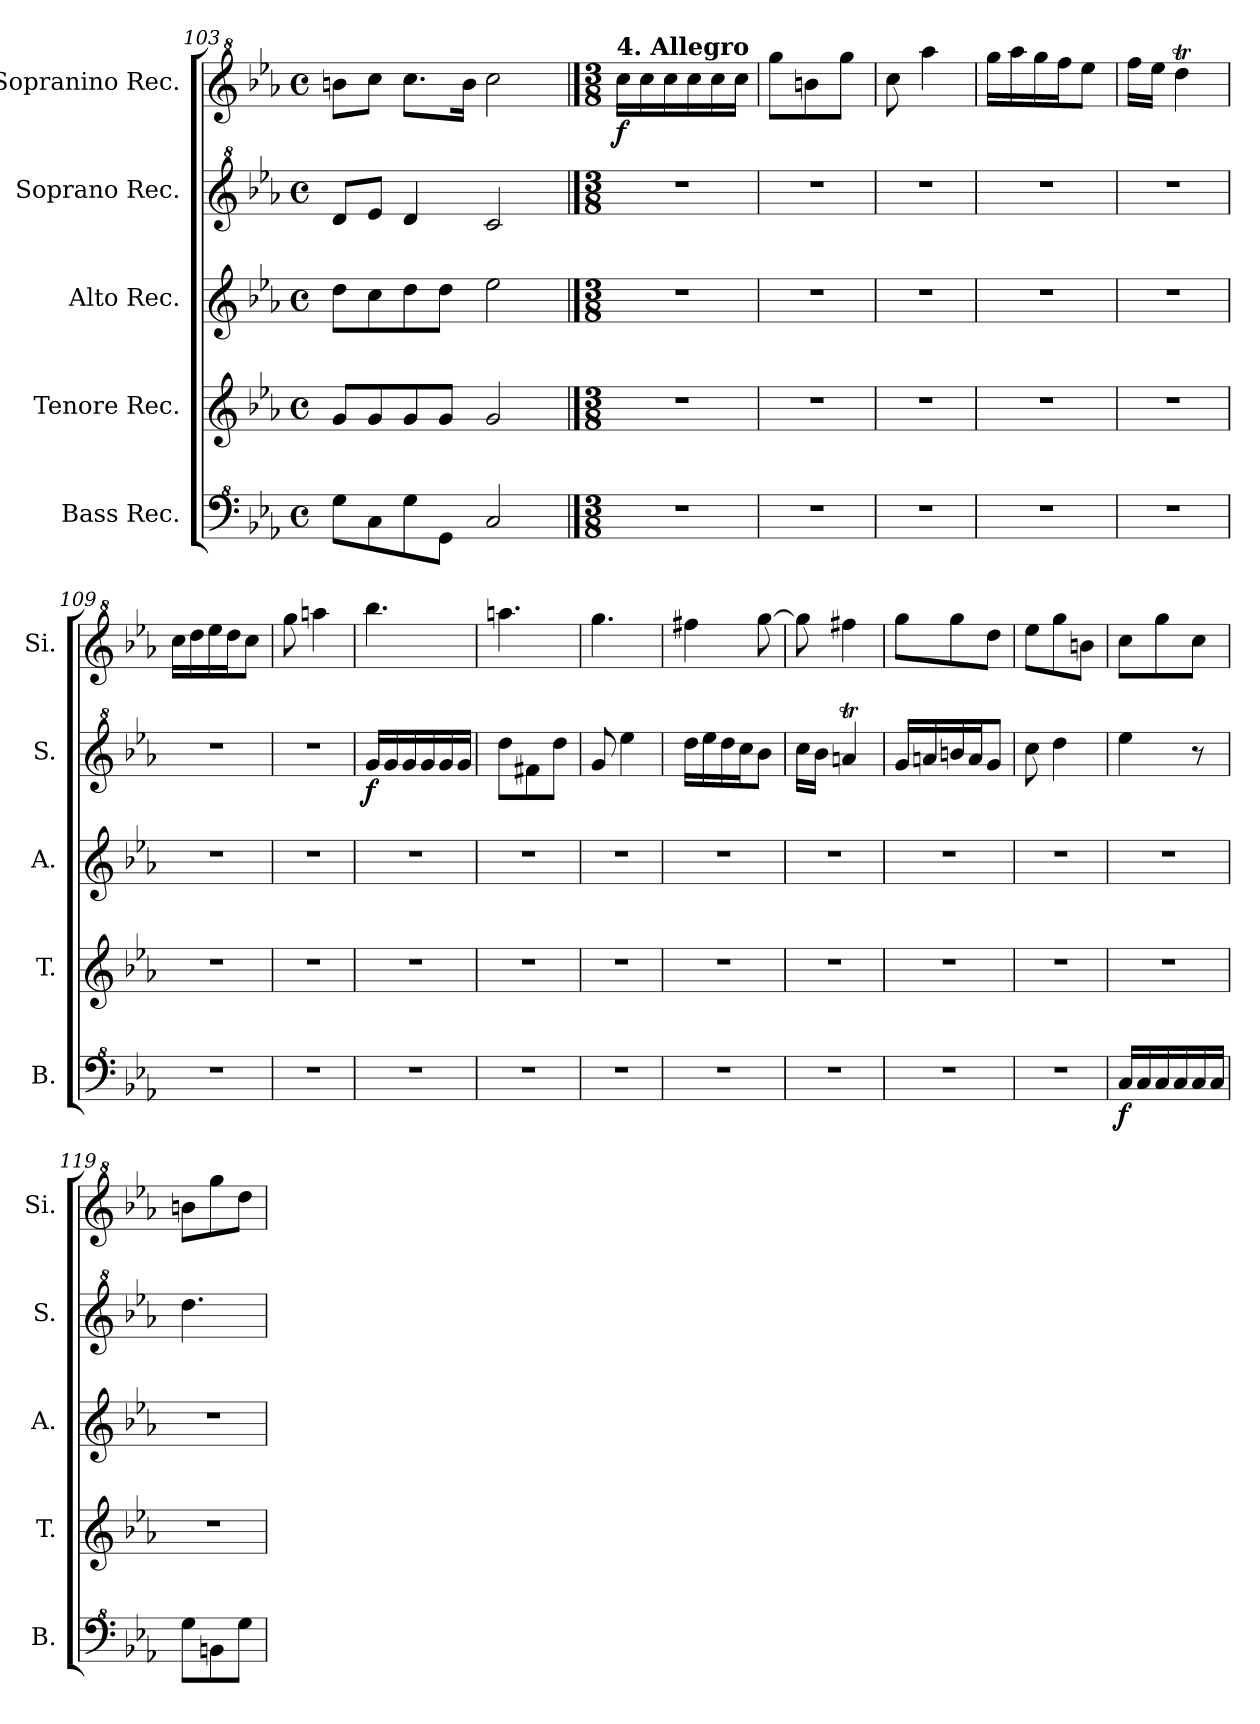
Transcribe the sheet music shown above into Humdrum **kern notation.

**kern	**dynam	**kern	**kern	**kern	**dynam	**kern	**dynam
*part5	*part5	*part4	*part3	*part2	*part2	*part1	*part1
*staff5	*staff5	*staff4	*staff3	*staff2	*staff2	*staff1	*staff1
*I"Bass Rec.	*	*I"Tenore Rec.	*I"Alto Rec.	*I"Soprano Rec.	*	*I"Sopranino Rec.	*
*I'B.	*	*I'T.	*I'A.	*I'S.	*	*I'Si.	*
*clefF^4	*	*clefG2	*clefG2	*clefG^2	*	*clefG^2	*
*k[b-e-a-]	*	*k[b-e-a-]	*k[b-e-a-]	*k[b-e-a-]	*	*k[b-e-a-]	*
*M4/4	*	*M4/4	*M4/4	*M4/4	*	*M4/4	*
*met(c)	*	*met(c)	*met(c)	*met(c)	*	*met(c)	*
=103	=103	=103	=103	=103	=103	=103	=103
8g\L	.	8g/L	8dd\L	8dd/L	.	8bbn\L	.
8c\	.	8g/	8cc\	8ee-/J	.	8ccc\J	.
8g\	.	8g/	8dd\	4dd/	.	8.ccc\L	.
8G\J	.	8g/J	8dd\J	.	.	.	.
.	.	.	.	.	.	16bb\Jk	.
2c/	.	2g/	2ee-\	2cc/	.	2ccc\	.
!!LO:LB:g=z
==104	==104	==104	==104	==104	==104	==104	==104
*M3/8	*	*M3/8	*M3/8	*M3/8	*	*M3/8	*
*	*	*	*	*	*	*MM90	*
!	!	!	!	!	!	!LO:TX:a:B:t=4. Allegro	!
!	!	!	!	!	!	!	!LO:DY:b
4.r	.	4.r	4.r	4.r	.	16ccc\LL	f
.	.	.	.	.	.	16ccc\	.
.	.	.	.	.	.	16ccc\	.
.	.	.	.	.	.	16ccc\	.
.	.	.	.	.	.	16ccc\	.
.	.	.	.	.	.	16ccc\JJ	.
=105	=105	=105	=105	=105	=105	=105	=105
4.r	.	4.r	4.r	4.r	.	8ggg\L	.
.	.	.	.	.	.	8bbn\	.
.	.	.	.	.	.	8ggg\J	.
=106	=106	=106	=106	=106	=106	=106	=106
4.r	.	4.r	4.r	4.r	.	8ccc\	.
.	.	.	.	.	.	4aaa-\	.
=107	=107	=107	=107	=107	=107	=107	=107
4.r	.	4.r	4.r	4.r	.	16ggg\LL	.
.	.	.	.	.	.	16aaa-\	.
.	.	.	.	.	.	16ggg\	.
.	.	.	.	.	.	16fff\J	.
.	.	.	.	.	.	8eee-\J	.
=108	=108	=108	=108	=108	=108	=108	=108
4.r	.	4.r	4.r	4.r	.	16fff\LL	.
.	.	.	.	.	.	16eee-\JJ	.
.	.	.	.	.	.	4dddt\	.
=109	=109	=109	=109	=109	=109	=109	=109
4.r	.	4.r	4.r	4.r	.	16ccc\LL	.
.	.	.	.	.	.	16ddd\	.
.	.	.	.	.	.	16eee-\	.
.	.	.	.	.	.	16ddd\J	.
.	.	.	.	.	.	8ccc\J	.
=110	=110	=110	=110	=110	=110	=110	=110
4.r	.	4.r	4.r	4.r	.	8ggg\	.
.	.	.	.	.	.	4aaan\	.
=111	=111	=111	=111	=111	=111	=111	=111
!	!	!	!	!	!LO:DY:b	!	!
4.r	.	4.r	4.r	16gg/LL	f	4.bbb-\	.
.	.	.	.	16gg/	.	.	.
.	.	.	.	16gg/	.	.	.
.	.	.	.	16gg/	.	.	.
.	.	.	.	16gg/	.	.	.
.	.	.	.	16gg/JJ	.	.	.
=112	=112	=112	=112	=112	=112	=112	=112
4.r	.	4.r	4.r	8ddd\L	.	4.aaan\	.
.	.	.	.	8ff#X\	.	.	.
.	.	.	.	8ddd\J	.	.	.
=113	=113	=113	=113	=113	=113	=113	=113
4.r	.	4.r	4.r	8gg/	.	4.ggg\	.
.	.	.	.	4eee-\	.	.	.
=114	=114	=114	=114	=114	=114	=114	=114
4.r	.	4.r	4.r	16ddd\LL	.	4fff#X\	.
.	.	.	.	16eee-\	.	.	.
.	.	.	.	16ddd\	.	.	.
.	.	.	.	16ccc\J	.	.	.
.	.	.	.	8bb-\J	.	[8ggg\	.
=115	=115	=115	=115	=115	=115	=115	=115
4.r	.	4.r	4.r	16ccc\LL	.	8ggg\]	.
.	.	.	.	16bb-\JJ	.	.	.
.	.	.	.	4aant/	.	4fff#X\	.
=116	=116	=116	=116	=116	=116	=116	=116
4.r	.	4.r	4.r	16gg/LL	.	8ggg\L	.
.	.	.	.	16aan/	.	.	.
.	.	.	.	16bbn/	.	8ggg\	.
.	.	.	.	16aa/J	.	.	.
.	.	.	.	8gg/J	.	8ddd\J	.
=117	=117	=117	=117	=117	=117	=117	=117
4.r	.	4.r	4.r	8ccc\	.	8eee-\L	.
.	.	.	.	4ddd\	.	8ggg\	.
.	.	.	.	.	.	8bbn\J	.
!!LO:LB:g=z
=118	=118	=118	=118	=118	=118	=118	=118
!	!LO:DY:b	!	!	!	!	!	!
16c/LL	f	4.r	4.r	4eee-\	.	8ccc\L	.
16c/	.	.	.	.	.	.	.
16c/	.	.	.	.	.	8ggg\	.
16c/	.	.	.	.	.	.	.
16c/	.	.	.	8r	.	8ccc\J	.
16c/JJ	.	.	.	.	.	.	.
=119	=119	=119	=119	=119	=119	=119	=119
8g\L	.	4.r	4.r	4.ddd\	.	8bbn\L	.
8Bn\	.	.	.	.	.	8ggg\	.
8g\J	.	.	.	.	.	8ddd\J	.
=	=	=	=	=	=	=	=
*-	*-	*-	*-	*-	*-	*-	*-
